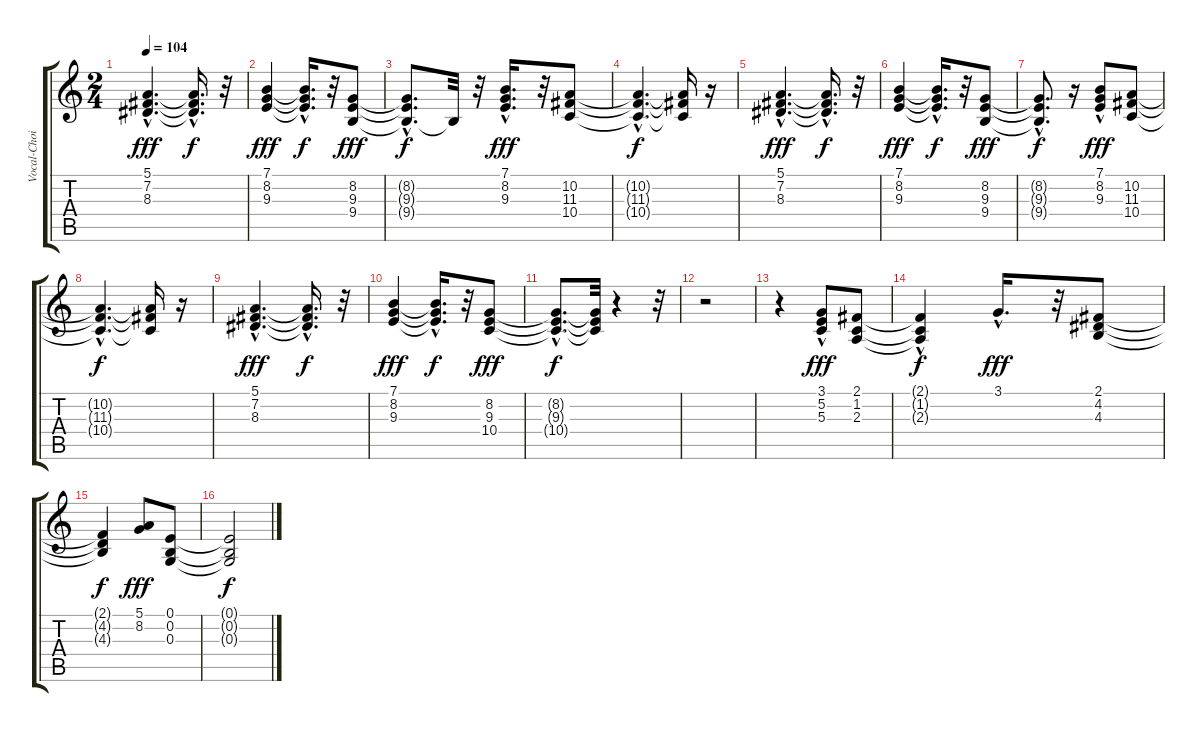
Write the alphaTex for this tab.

\track ("Vocal-Choir" "Vocal-Choi") {instrument pad4choir}
\staff {score tabs}
\tuning (E4 B3 G3 D3 A2 E2) {hide}
\ts (2 4)
\tempo 104
\clef g2
\ks c
(5.1{hac} 7.2{hac} 8.3{hac}).4{d dy fff} (5.1{t} 7.2{t} 8.3{hac t}).16{d dy f} r.32 |
(7.1 8.2 9.3).4{dy fff} (7.1{t} 8.2{t} 9.3{hac t}).16{d dy f} r.32 (8.2 9.3 9.4).8{dy fff} |
(8.2{hac t} 9.3{t} 9.4{hac t}).8{d dy f} 9.4{t}.32 r.32 (7.1{hac} 8.2{hac} 9.3{hac}).16{d dy fff} r.32 (10.2 11.3 10.4).8 |
(10.2{hac t} 11.3{hac t} 10.4{hac t}).4{d dy f} (10.2{t} 11.3{t} 10.4{t}).16 r.16 |
(5.1{hac} 7.2{hac} 8.3{hac}).4{d dy fff} (5.1{t} 7.2{t} 8.3{hac t}).16{d dy f} r.32 |
(7.1 8.2 9.3).4{dy fff} (7.1{t} 8.2{t} 9.3{hac t}).16{d dy f} r.32 (8.2 9.3 9.4).8{dy fff} |
(8.2{hac t} 9.3{t} 9.4{hac t}).8{d dy f} r.16 (7.1{hac} 8.2{hac} 9.3).8{dy fff} (10.2 11.3 10.4).8 |
(10.2{hac t} 11.3{hac t} 10.4{hac t}).4{d dy f} (10.2{t} 11.3{t} 10.4{t}).16 r.16 |
(5.1{hac} 7.2{hac} 8.3{hac}).4{d dy fff} (5.1{t} 7.2{t} 8.3{hac t}).16{d dy f} r.32 |
(7.1 8.2 9.3).4{dy fff} (7.1{t} 8.2{hac t} 9.3{hac t}).16{d dy f} r.32 (8.2 9.3 10.4).8{dy fff} |
(8.2{hac t} 9.3{hac t} 10.4{hac t}).8{d dy f} (8.2{t} 9.3{t} 10.4{t}).32 r.4 r.32 |
r.2 |
r.4 (3.1 5.2{hac} 5.3).8{dy fff} (2.1 1.2 2.3).8 |
(2.1{hac t} 1.2{t} 2.3{t}).4{dy f} 3.1{hac}.16{d dy fff} r.32 (2.1 4.2 4.3).8 |
(2.1{t} 4.2{t} 4.3{t}).4{dy f} (5.1 8.2).8{dy fff} (0.1 0.2 0.3).8 |
(0.1{t} 0.2{t} 0.3{t}).2{dy f}
